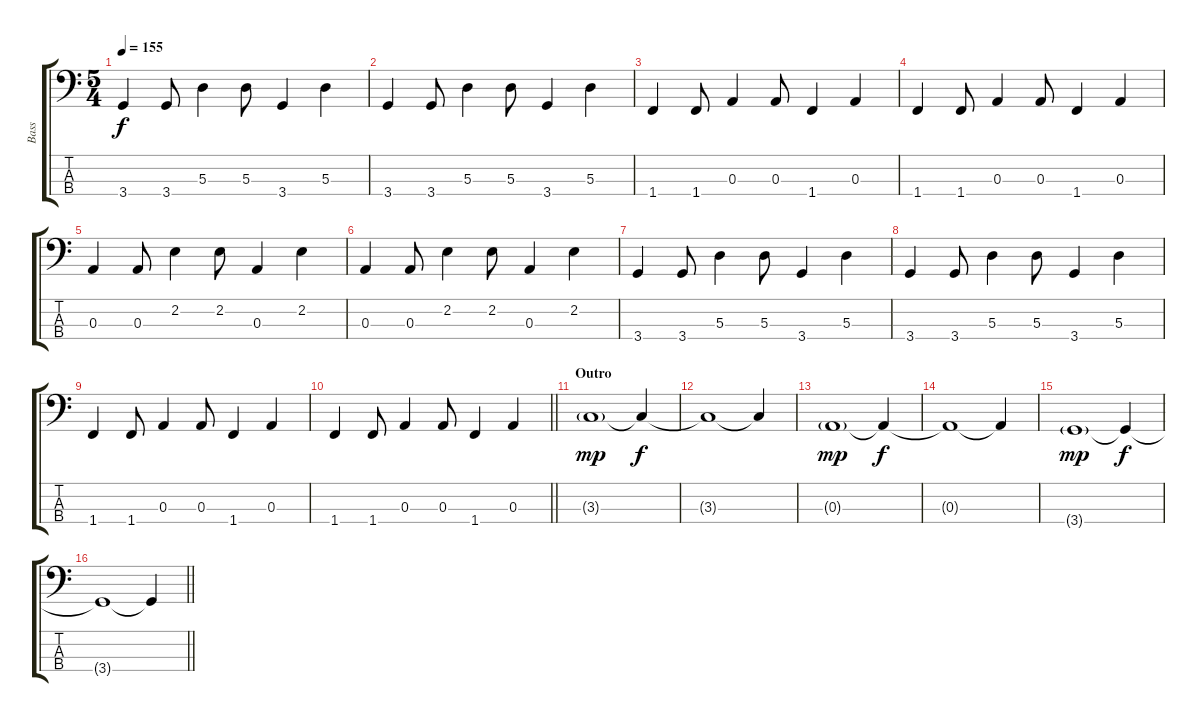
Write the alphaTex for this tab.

\track ("Bass" "Bass") {instrument electricbassfinger}
\staff {score tabs}
\tuning (G2 D2 A1 E1) {hide}
\ts (5 4)
\tempo 155
\clef f4
\ks c
3.4.4{dy f} 3.4.8 5.3.4 5.3.8 3.4.4 5.3.4 |
3.4.4 3.4.8 5.3.4 5.3.8 3.4.4 5.3.4 |
1.4.4 1.4.8 0.3.4 0.3.8 1.4.4 0.3.4 |
1.4.4 1.4.8 0.3.4 0.3.8 1.4.4 0.3.4 |
0.3.4 0.3.8 2.2.4 2.2.8 0.3.4 2.2.4 |
0.3.4 0.3.8 2.2.4 2.2.8 0.3.4 2.2.4 |
3.4.4 3.4.8 5.3.4 5.3.8 3.4.4 5.3.4 |
3.4.4 3.4.8 5.3.4 5.3.8 3.4.4 5.3.4 |
1.4.4 1.4.8 0.3.4 0.3.8 1.4.4 0.3.4 |
\barLineRight lightlight
1.4.4 1.4.8 0.3.4 0.3.8 1.4.4 0.3.4 |
\section ("" "Outro")
3.3{g}.1{dy mp} 3.3{t}.4{dy f} |
3.3{t}.1 3.3{t}.4 |
0.3{g}.1{dy mp} 0.3{t}.4{dy f} |
0.3{t}.1 0.3{t}.4 |
3.4{g}.1{dy mp} 3.4{t}.4{dy f} |
\barLineRight lightlight
3.4{t}.1 3.4{t}.4
